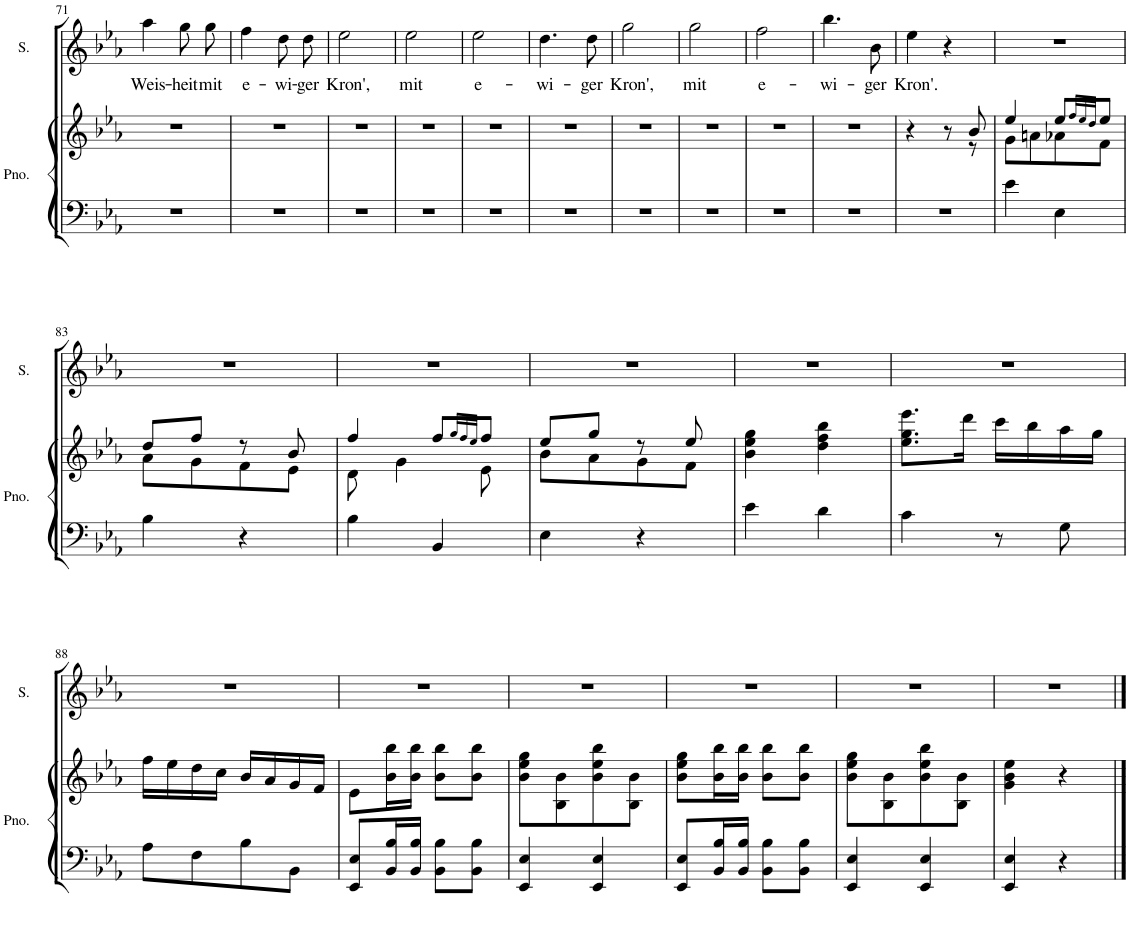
**kern	**kern	**kern	**text
*part2	*part2	*part1	*part1
*staff3	*staff2	*staff1	*staff1
*I"Piano	*	*I"Soprano	*
*I'Pno.	*	*I'S.	*
!!LO:PB:g=z
*clefF4	*clefG2	*clefG2	*
*k[b-e-a-]	*k[b-e-a-]	*k[b-e-a-]	*
*M2/4	*M4/4	*M2/4	*
=71	=71	=71	=71
!	!	!	!LO:LY:b
2r	2r	4aa-\	Weis-
!	!	!	!LO:LY:b
.	.	8gg\L	-heit
!	!	!	!LO:LY:b
.	.	8gg\J	mit
=72	=72	=72	=72
!	!	!	!LO:LY:b
2r	2r	4ff\	e-
!	!	!	!LO:LY:b
.	.	8dd\L	-wi-
!	!	!	!LO:LY:b
.	.	8dd\J	-ger
=73	=73	=73	=73
!	!	!	!LO:LY:b
2r	2r	2ee-\	Kron',
=74	=74	=74	=74
!	!	!	!LO:LY:b
2r	2r	2ee-\	mit
=75	=75	=75	=75
!	!	!	!LO:LY:b
2r	2r	2ee-\	e-
=76	=76	=76	=76
!	!	!	!LO:LY:b
2r	2r	4.dd\	-wi-
!	!	!	!LO:LY:b
.	.	8dd\	-ger
=77	=77	=77	=77
!	!	!	!LO:LY:b
2r	2r	2gg\	Kron',
=78	=78	=78	=78
!	!	!	!LO:LY:b
2r	2r	2gg\	mit
=79	=79	=79	=79
!	!	!	!LO:LY:b
2r	2r	2ff\	e-
=80	=80	=80	=80
!	!	!	!LO:LY:b
2r	2r	4.bb-\	-wi-
!	!	!	!LO:LY:b
.	.	8b-\	-ger
=81	=81	=81	=81
*	*^	*	*
!	!	!	!	!LO:LY:b
2r	4r	4.ryy	4ee-\	Kron'.
.	8r	.	4r	.
.	8b-/	8r	.	.
=82	=82	=82	=82	=82
4e-\	4ee-/	8g\L	2r	.
.	.	8an\	.	.
4E-\	8ee-/L	8a-X\	.	.
.	32qff/LLL	.	.	.
.	32qee-/	.	.	.
.	32qdd/JJJ	.	.	.
.	8ee-/J	8f\J	.	.
!!LO:LB:g=z
=83	=83	=83	=83	=83
4B-\	8dd/L	8a-\L	2r	.
.	8ff/J	8g\	.	.
4r	8r	8f\	.	.
.	8b-/	8e-\J	.	.
=84	=84	=84	=84	=84
4B-\	4ff/	8d\	2r	.
.	.	4g\	.	.
4BB-/	8ff/L	.	.	.
.	32qgg/LLL	.	.	.
.	32qff/	.	.	.
.	32qee-/JJJ	.	.	.
.	8ff/J	8e-\	.	.
=85	=85	=85	=85	=85
4E-\	8ee-/L	8b-\L	2r	.
.	8gg/J	8a-\	.	.
4r	8r	8g\	.	.
.	8ee-/	8f\J	.	.
*	*v	*v	*	*
=86	=86	=86	=86
4e-\	4b-\ 4ee-\ 4gg\	2r	.
4d\	4dd\ 4ff\ 4bb-\	.	.
=87	=87	=87	=87
4c\	8.ee-\ 8.gg\ 8.eee-\L	2r	.
.	16ddd\Jk	.	.
8r	16ccc\LL	.	.
.	16bb-\	.	.
8G\	16aa-\	.	.
.	16gg\JJ	.	.
!!LO:LB:g=z
=88	=88	=88	=88
8A-\L	16ff\LL	2r	.
.	16ee-\	.	.
8F\	16dd\	.	.
.	16cc\JJ	.	.
8B-\	16b-/LL	.	.
.	16a-/	.	.
8BB-\J	16g/	.	.
.	16f/JJ	.	.
=89	=89	=89	=89
8EE-/ 8E-/L	8e-\L	2r	.
16BB-/ 16B-/L	16b-\ 16bb-\L	.	.
16BB-/ 16B-/JJ	16b-\ 16bb-\JJ	.	.
8BB-\ 8B-\L	8b-\ 8bb-\L	.	.
8BB-\ 8B-\J	8b-\ 8bb-\J	.	.
=90	=90	=90	=90
4EE-/ 4E-/	8b-\ 8ee-\ 8gg\L	2r	.
.	8B-\ 8b-\	.	.
4EE-/ 4E-/	8b-\ 8ee-\ 8bb-\	.	.
.	8B-\ 8b-\J	.	.
=91	=91	=91	=91
8EE-/ 8E-/L	8b-\ 8ee-\ 8gg\L	2r	.
16BB-/ 16B-/L	16b-\ 16bb-\L	.	.
16BB-/ 16B-/JJ	16b-\ 16bb-\JJ	.	.
8BB-\ 8B-\L	8b-\ 8bb-\L	.	.
8BB-\ 8B-\J	8b-\ 8bb-\J	.	.
=92	=92	=92	=92
4EE-/ 4E-/	8b-\ 8ee-\ 8gg\L	2r	.
.	8B-\ 8b-\	.	.
4EE-/ 4E-/	8b-\ 8ee-\ 8bb-\	.	.
.	8B-\ 8b-\J	.	.
=93	=93	=93	=93
4EE-/ 4E-/	4g\ 4b-\ 4ee-\	2r	.
4r	4r	.	.
==	==	==	==
*-	*-	*-	*-
